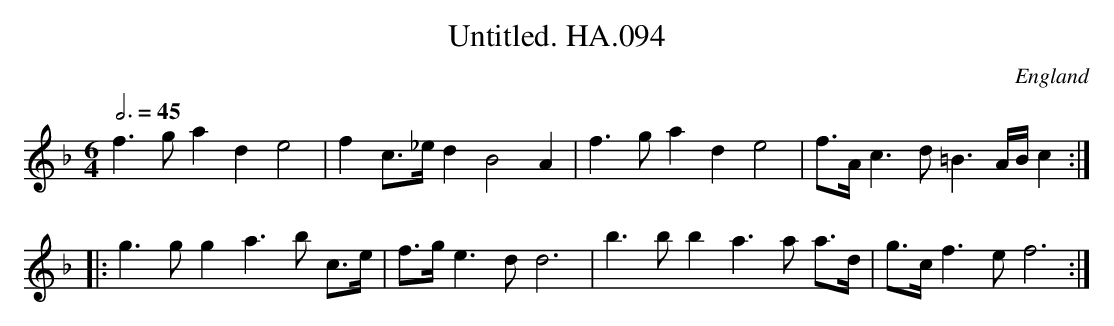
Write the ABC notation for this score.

X:1
T:Untitled. HA.094
M:6/4
L:1/4
Q:3/4=45
O:England
notC:in Hand C
K:F major
f>ga de2|fc3/4_e/4d B2A|f>ga de2|f3/4A/4c>d =B3/2A/4B/4c:|!
|:g>gga3/2b/ c3/4e/4|f3/4g/4e3/2d/d3|b>bb a>a a3/4d/4|g3/4c/4f>ef3:|
